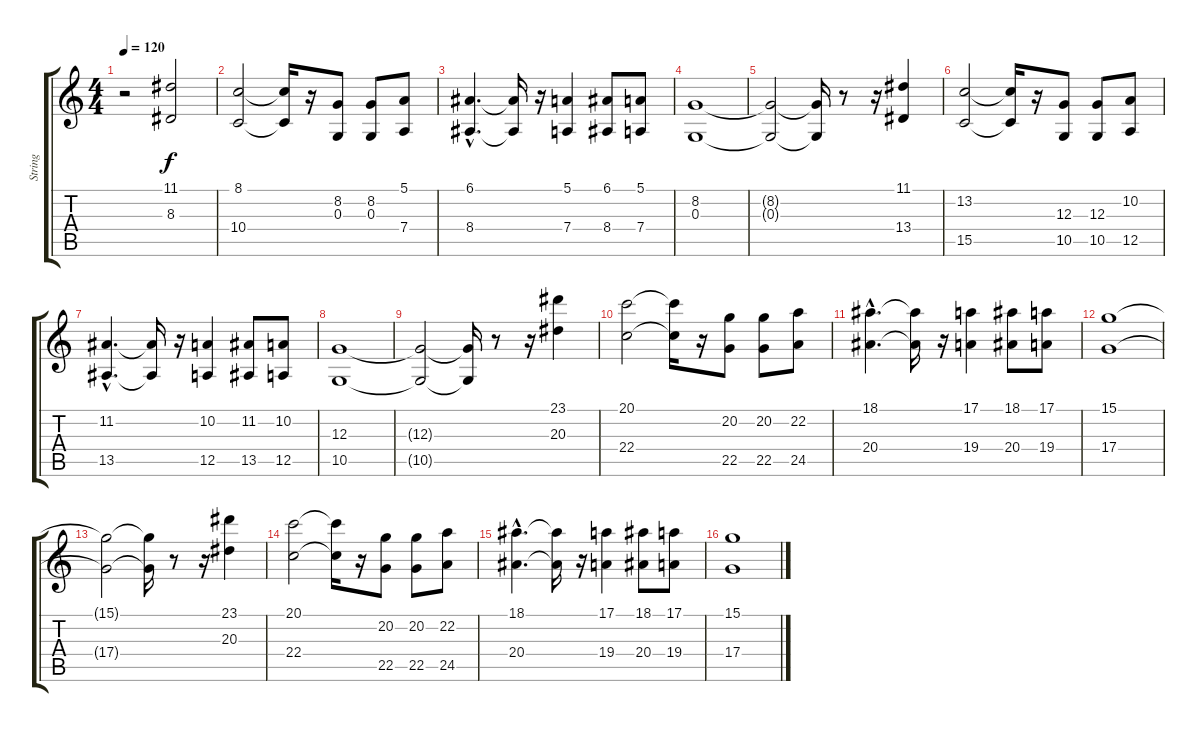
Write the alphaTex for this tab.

\track ("String" "String") {instrument stringensemble2}
\staff {score tabs}
\tuning (E4 B3 G3 D3 A2 E2) {hide}
\ts (4 4)
\tempo 120
\clef g2
\ks c
r.2{dy f instrument stringensemble2} (11.1 8.3).2 |
(8.1 10.4).2 (8.1{t} 10.4{t}).16 r.16 (8.2 0.3).8 (8.2 0.3).8 (5.1 7.4).8 |
(6.1{hac} 8.4{hac}).4{d} (6.1{t} 8.4{t}).16 r.16 (5.1 7.4).4 (6.1 8.4).8 (5.1 7.4).8 |
(8.2 0.3).1 |
(8.2{t} 0.3{t}).2 (8.2{t} 0.3{t}).16 r.8 r.16 (11.1 13.4).4 |
(13.2 15.5).2 (13.2{t} 15.5{t}).16 r.16 (12.3 10.5).8 (12.3 10.5).8 (10.2 12.5).8 |
(11.2{hac} 13.5{hac}).4{d} (11.2{t} 13.5{t}).16 r.16 (10.2 12.5).4 (11.2 13.5).8 (10.2 12.5).8 |
(12.3 10.5).1 |
(12.3{t} 10.5{t}).2 (12.3{t} 10.5{t}).16 r.8 r.16 (23.1 20.3).4 |
(20.1 22.4).2 (20.1{t} 22.4{t}).16 r.16 (20.2 22.5).8 (20.2 22.5).8 (22.2 24.5).8 |
(18.1{hac} 20.4{hac}).4{d} (18.1{t} 20.4{t}).16 r.16 (17.1 19.4).4 (18.1 20.4).8 (17.1 19.4).8 |
(15.1 17.4).1 |
(15.1{t} 17.4{t}).2 (15.1{t} 17.4{t}).16 r.8 r.16 (23.1 20.3).4 |
(20.1 22.4).2 (20.1{t} 22.4{t}).16 r.16 (20.2 22.5).8 (20.2 22.5).8 (22.2 24.5).8 |
(18.1{hac} 20.4{hac}).4{d} (18.1{t} 20.4{t}).16 r.16 (17.1 19.4).4 (18.1 20.4).8 (17.1 19.4).8 |
(15.1 17.4).1
